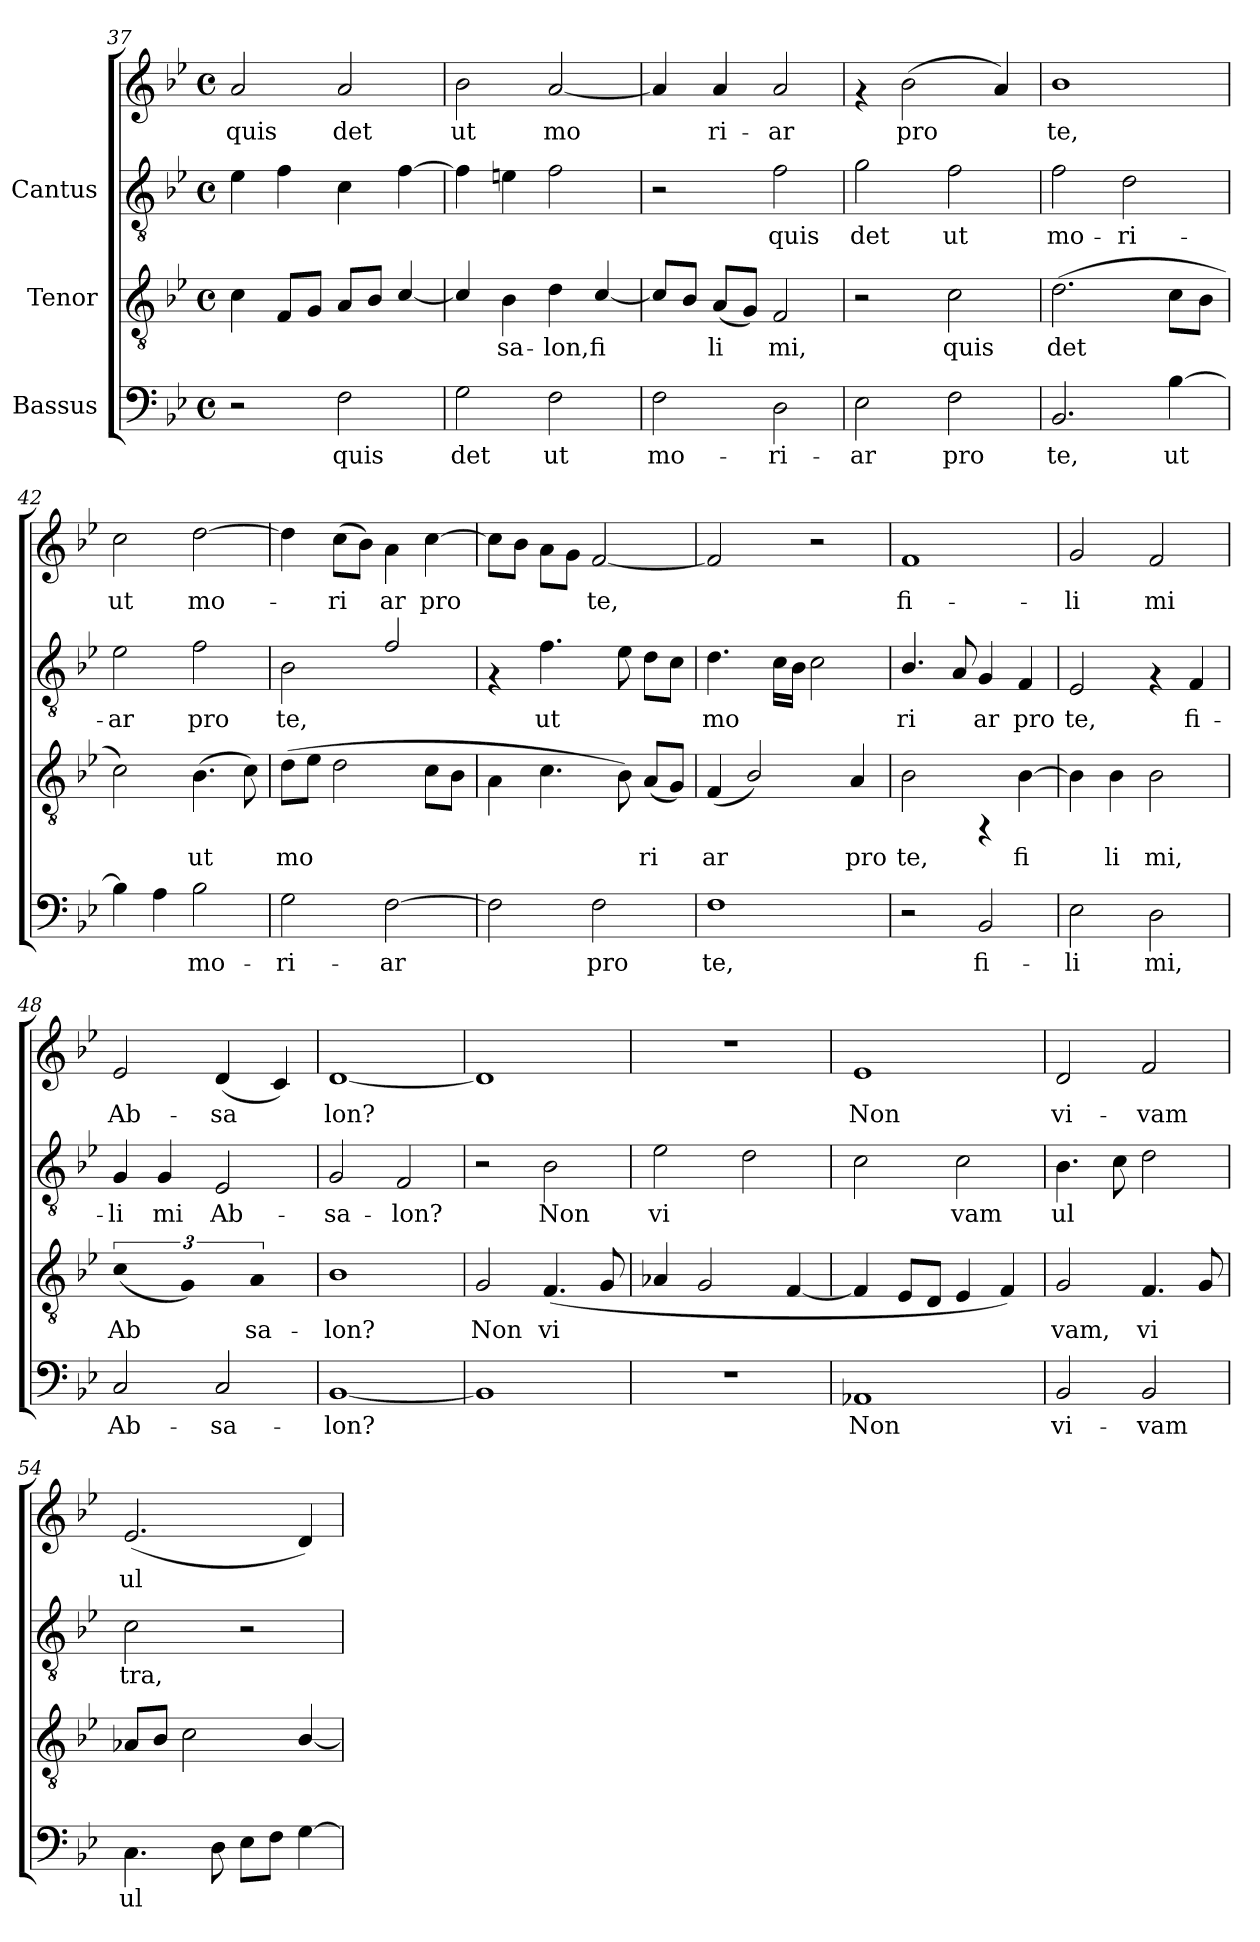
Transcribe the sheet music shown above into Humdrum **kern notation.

**kern	**text	**kern	**text	**kern	**text	**kern	**text
*part3	*part3	*part2	*part2	*part1	*part1	*part1	*part1
*staff4	*staff4	*staff3	*staff3	*staff2	*staff2	*staff1	*staff1
*I"Bassus	*	*I"Tenor	*	*I"Cantus	*	*	*
*clefF4	*	*clefGv2	*	*clefGv2	*	*clefG2	*
*k[b-e-]	*	*k[b-e-]	*	*k[b-e-]	*	*k[b-e-]	*
*B-:	*	*B-:	*	*B-:	*	*B-:	*
*M4/4	*	*M4/4	*	*M4/4	*	*M4/4	*
*met(c)	*	*met(c)	*	*met(c)	*	*met(c)	*
=37	=37	=37	=37	=37	=37	=37	=37
!	!	!	!	!	!	!	!LO:LY:b:cj
2r	.	4c\	.	4e-\	.	2a/	quis
.	.	8F/L	.	4f\	.	.	.
.	.	8G/J	.	.	.	.	.
!	!LO:LY:b	!	!	!	!	!	!LO:LY:b:cj
2F\	quis	8A/L	.	4c\	.	2a/	det
.	.	8B-/J	.	.	.	.	.
.	.	[<4c/	.	[>4f\	.	.	.
=38	=38	=38	=38	=38	=38	=38	=38
!	!LO:LY:b	!	!LO:LY:b	!	!	!	!LO:LY:b:cj
2G\	det	4c/]	-	4f\]	.	2b-\	ut
!	!	!	!LO:LY:b	!	!	!	!
.	.	4B-\	sa-	4en\	.	.	.
!	!LO:LY:b	!	!LO:LY:b	!	!	!	!LO:LY:b:cj
2F\	ut	4d\	-lon,	2f\	.	[<2a/	mo-
!	!	!	!LO:LY:b	!	!	!	!
.	.	[<4c/	fi-	.	.	.	.
=39	=39	=39	=39	=39	=39	=39	=39
!	!LO:LY:b	!	!LO:LY:b	!	!	!	!LO:LY:b:cj
2F\	mo-	8c/L]	-	2r	.	4a/]	-
!	!	!	!LO:LY:b	!	!	!	!
.	.	8B-/J	.	.	.	.	.
!	!	!	!LO:LY:b	!	!	!	!LO:LY:b:cj
.	.	(<8A/L	li	.	.	4a/	ri-
!	!	!	!LO:LY:b	!	!	!	!
.	.	8G/J)	.	.	.	.	.
!	!LO:LY:b	!	!LO:LY:b	!	!LO:LY:b:cj	!	!LO:LY:b:cj
2D\	-ri-	2F/	mi,	2f\	quis	2a/	-ar
=40	=40	=40	=40	=40	=40	=40	=40
!	!LO:LY:b	!	!	!	!LO:LY:b:cj	!	!
2E-\	-ar	2r	.	2g\	det	4rf	.
!	!	!	!	!	!	!	!LO:LY:b:cj
.	.	.	.	.	.	(>2b-\	pro
!	!LO:LY:b	!	!LO:LY:b	!	!LO:LY:b:cj	!	!
2F\	pro	2c\	quis	2f\	ut	.	.
!	!	!	!	!	!	!	!LO:LY:b:cj
.	.	.	.	.	.	4a/)	.
=41	=41	=41	=41	=41	=41	=41	=41
!	!LO:LY:b	!	!LO:LY:b	!	!LO:LY:b:cj	!	!LO:LY:b:cj
2.BB-/	te,	(>2.d\	det	2f\	mo-	1b-	te,
!	!	!	!	!	!LO:LY:b:cj	!	!
.	.	.	.	2d\	-ri-	.	.
!	!LO:LY:b	!	!LO:LY:b	!	!	!	!
[>4B-\	ut	8c\L	.	.	.	.	.
!	!	!	!LO:LY:b	!	!	!	!
.	.	8B-\J	.	.	.	.	.
!!LO:LB:g=z
=42	=42	=42	=42	=42	=42	=42	=42
!	!LO:LY:b	!	!LO:LY:b	!	!LO:LY:b:cj	!	!LO:LY:b:cj
4B-\]	.	2c\)	.	2e-\	-ar	2cc\	-ut
!	!LO:LY:b	!	!	!	!	!	!
4A\	.	.	.	.	.	.	.
!	!LO:LY:b	!	!LO:LY:b	!	!LO:LY:b:cj	!	!LO:LY:b:cj
2B-\	mo-	(>4.B-\	ut	2f\	pro	[>2dd\	mo-
!	!	!	!LO:LY:b	!	!	!	!
.	.	8c\)	.	.	.	.	.
=43	=43	=43	=43	=43	=43	=43	=43
!	!LO:LY:b	!	!LO:LY:b	!	!LO:LY:b:cj	!	!LO:LY:b:cj
2G\	-ri-	(>8d\L	mo-	2B-\	te,	4dd\]	.
!	!	!	!LO:LY:b	!	!	!	!
.	.	8e-\J	--	.	.	.	.
!	!	!	!LO:LY:b	!	!	!	!LO:LY:b:cj
.	.	2d\	--	.	.	(>8cc\L	ri-
!	!	!	!	!	!	!	!LO:LY:b:cj
.	.	.	.	.	.	8b-\J)	-
!	!LO:LY:b	!	!	!	!LO:LY:b:cj	!	!LO:LY:b:cj
[>2F\	-ar	.	.	2f/	.	4a\	ar
!	!	!	!LO:LY:b	!	!	!	!LO:LY:b:cj
.	.	8c\L	--	.	.	[>4cc\	pro
!	!	!	!LO:LY:b	!	!	!	!
.	.	8B-\J	--	.	.	.	.
=44	=44	=44	=44	=44	=44	=44	=44
!	!LO:LY:b	!	!LO:LY:b	!	!	!	!LO:LY:b:cj
2F\]	.	4A\	-	4rF	.	8cc\L]	.
!	!	!	!	!	!	!	!LO:LY:b:cj
.	.	.	.	.	.	8b-\J	.
!	!	!	!LO:LY:b	!	!LO:LY:b:cj	!	!LO:LY:b:cj
.	.	4.c\	.	4.f\	ut	8a\L	.
!	!	!	!	!	!	!	!LO:LY:b:cj
.	.	.	.	.	.	8g\J	.
!	!LO:LY:b	!	!	!	!	!	!LO:LY:b:cj
2F\	pro	.	.	.	.	[<2f/	te,
!	!	!	!LO:LY:b	!	!LO:LY:b:cj	!	!
.	.	8B-\)	.	8e-\	.	.	.
!	!	!	!LO:LY:b	!	!LO:LY:b:cj	!	!
.	.	(<8A/L	ri-	8d\L	.	.	.
!	!	!	!LO:LY:b	!	!LO:LY:b:cj	!	!
.	.	8G/J)	--	8c\J	.	.	.
=45	=45	=45	=45	=45	=45	=45	=45
!	!LO:LY:b	!	!LO:LY:b	!	!LO:LY:b:cj	!	!
1F	te,	(<4F/	-ar	4.d\	mo-	2f/]	.
!	!	!	!LO:LY:b	!	!	!	!
.	.	2B-/)	.	.	.	.	.
!	!	!	!	!	!LO:LY:b:cj	!	!
.	.	.	.	16c\L	--	.	.
!	!	!	!	!	!LO:LY:b:cj	!	!
.	.	.	.	16B-\J	--	.	.
!	!	!	!	!	!LO:LY:b:cj	!	!
.	.	.	.	2c\	--	2r	.
!	!	!	!LO:LY:b	!	!	!	!
.	.	4A/	pro	.	.	.	.
=46	=46	=46	=46	=46	=46	=46	=46
!	!	!	!LO:LY:b	!	!LO:LY:b:cj	!	!LO:LY:b:cj
2r	.	2B-\	te,	4.B-/	-ri-	1f	-fi-
!	!	!	!	!	!LO:LY:b:cj	!	!
.	.	.	.	8A/	-	.	.
!	!LO:LY:b	!	!	!	!LO:LY:b:cj	!	!
2BB-/	fi-	4rFF	.	4G/	ar	.	.
!	!	!	!LO:LY:b	!	!LO:LY:b:cj	!	!
.	.	[>4B-\	fi-	4F/	pro	.	.
!!LO:LB:g=z
=47	=47	=47	=47	=47	=47	=47	=47
!	!LO:LY:b	!	!LO:LY:b	!	!LO:LY:b:cj	!	!LO:LY:b:cj
2E-\	-li	4B-\]	-	2E-/	te,	2g/	li
!	!	!	!LO:LY:b	!	!	!	!
.	.	4B-\	li	.	.	.	.
!	!LO:LY:b	!	!LO:LY:b	!	!	!	!LO:LY:b:cj
2D\	mi,	2B-\	mi,	4rF	.	2f/	mi
!	!	!	!	!	!LO:LY:b:cj	!	!
.	.	.	.	4F/	fi-	.	.
=48	=48	=48	=48	=48	=48	=48	=48
!	!LO:LY:b	!LO:N:vis=2	!LO:LY:b	!	!LO:LY:b:cj	!	!LO:LY:b:cj
2C/	Ab-	(<3c/	Ab-	4G/	-li	2e-/	-Ab-
!	!	!	!	!	!LO:LY:b:cj	!	!
.	.	.	.	4G/	mi	.	.
!	!	!LO:N:vis=2	!LO:LY:b	!	!	!	!
.	.	3G/)	-	.	.	.	.
!	!LO:LY:b	!	!	!	!LO:LY:b:cj	!	!LO:LY:b:cj
2C/	-sa-	.	.	2E-/	Ab-	(<4d/	-sa-
!	!	!LO:N:vis=2	!LO:LY:b	!	!	!	!
.	.	3A/	sa-	.	.	.	.
!	!	!	!	!	!	!	!LO:LY:b:cj
.	.	.	.	.	.	4c/)	--
=49	=49	=49	=49	=49	=49	=49	=49
!	!LO:LY:b	!	!LO:LY:b	!	!LO:LY:b:cj	!	!LO:LY:b:cj
[<1BB-	-lon?	1B-	-lon?	2G/	sa-	[<1d	-lon?
!	!	!	!	!	!LO:LY:b:cj	!	!
.	.	.	.	2F/	-lon?	.	.
=50	=50	=50	=50	=50	=50	=50	=50
!	!	!	!LO:LY:b	!	!	!	!
1BB-]	.	2G/	Non	2r	.	1d]	.
!	!	!	!LO:LY:b	!	!LO:LY:b:cj	!	!
.	.	(<4.F/	vi-	2B-\	Non	.	.
!	!	!	!LO:LY:b	!	!	!	!
.	.	8G/	--	.	.	.	.
=51	=51	=51	=51	=51	=51	=51	=51
!	!	!	!	!	!LO:LY:b:cj	!	!
1r	.	4A-X/	.	2e-\	vi-	1r	.
.	.	2G/	.	.	.	.	.
!	!	!	!	!	!LO:LY:b:cj	!	!
.	.	.	.	2d\	--	.	.
.	.	[<4F/	.	.	.	.	.
=52	=52	=52	=52	=52	=52	=52	=52
!	!LO:LY:b	!	!	!	!LO:LY:b:cj	!	!LO:LY:b:cj
1AA-X	Non	4F/]	.	2c\	.	1e-	-Non
.	.	8E-/L	.	.	.	.	.
.	.	8D/J	.	.	.	.	.
!	!	!	!	!	!LO:LY:b:cj	!	!
.	.	4E-/	.	2c\	vam	.	.
.	.	4F/)	.	.	.	.	.
!!LO:PB:g=z
=53	=53	=53	=53	=53	=53	=53	=53
!	!LO:LY:b	!	!LO:LY:b	!	!LO:LY:b:cj	!	!LO:LY:b:cj
2BB-/	vi-	2G/	-vam,	4.B-\	ul-	2d/	vi-
!	!	!	!	!	!LO:LY:b:cj	!	!
.	.	.	.	8c\	--	.	.
!	!LO:LY:b	!	!LO:LY:b	!	!LO:LY:b:cj	!	!LO:LY:b:cj
2BB-/	-vam	4.F/	vi-	2d\	--	2f/	-vam
!	!	!	!LO:LY:b	!	!	!	!
.	.	8G/	--	.	.	.	.
=54	=54	=54	=54	=54	=54	=54	=54
!	!LO:LY:b	!	!	!	!LO:LY:b:cj	!	!LO:LY:b:cj
4.C\	ul-	8A-X/L	.	2c\	-tra,	(<2.e-/	-ul-
.	.	8B-/J	.	.	.	.	.
.	.	2c\	.	.	.	.	.
!	!LO:LY:b	!	!	!	!	!	!
8D\	--	.	.	.	.	.	.
!	!LO:LY:b	!	!	!	!	!	!
8E-\L	--	.	.	2r	.	.	.
!	!LO:LY:b	!	!	!	!	!	!
8F\J	--	.	.	.	.	.	.
!	!LO:LY:b	!	!	!	!	!	!LO:LY:b:cj
[>4G\	--	[<4B-/	.	.	.	4d/)	--
=	=	=	=	=	=	=	=
*-	*-	*-	*-	*-	*-	*-	*-
